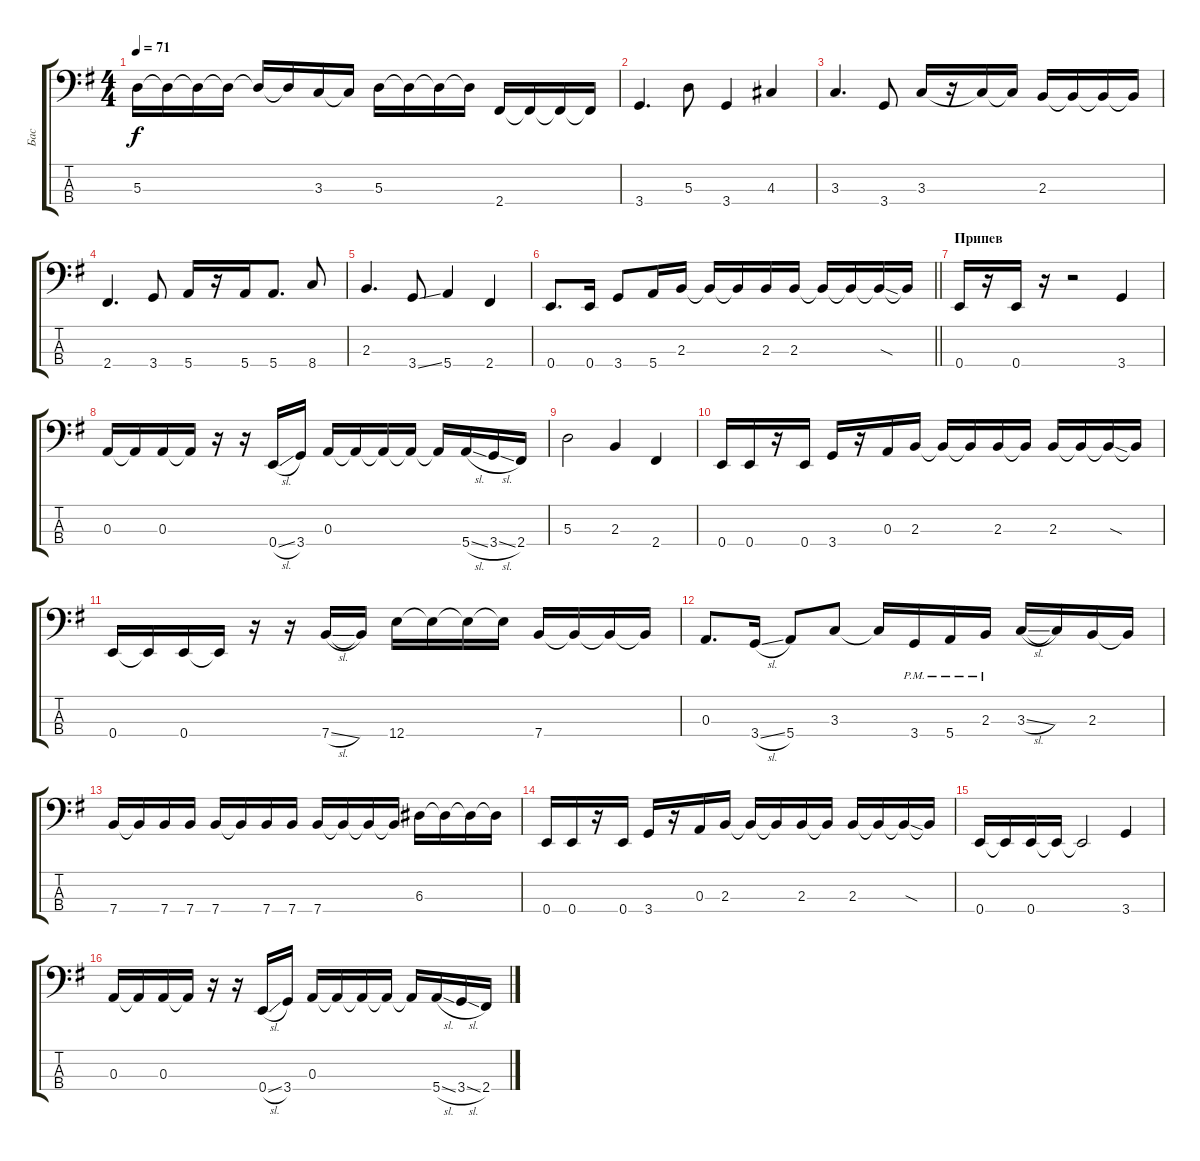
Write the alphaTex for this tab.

\track ("Бас" "Бас") {instrument electricbassfinger}
\staff {score tabs}
\tuning (G2 D2 A1 E1) {hide}
\ts (4 4)
\tempo 71
\clef f4
\ks eminor
5.3.16{dy f} 5.3{t}.16 5.3{t}.16 5.3{t}.16 5.3{t}.16 5.3{t}.16 3.3.16 3.3{t}.16 5.3.16 5.3{t}.16 5.3{t}.16 5.3{t}.16 2.4.16 2.4{t}.16 2.4{t}.16 2.4{t}.16 |
3.4.4{d} 5.3.8 3.4.4 4.3.4 |
3.3.4{d} 3.4.8 3.3.16 r.16 3.3{t}.16 3.3{t}.16 2.3.16 2.3{t}.16 2.3{t}.16 2.3{t}.16 |
2.4.4{d} 3.4.8 5.4.16 r.16 5.4.16 5.4.8{d} 8.4.8 |
2.3.4{d} 3.4{ss}.8 5.4.4 2.4.4 |
\barLineRight lightlight
0.4.8{d} 0.4.16 3.4.8 5.4.16 2.3.16 2.3{t}.16 2.3{t}.16 2.3.16 2.3.16 2.3{t}.16 2.3{t}.16 2.3{sod t}.16 2.3{t}.16 |
\section ("" "Припев")
0.4.16 r.16 0.4.16 r.16 r.2 3.4.4 |
0.3.16 0.3{t}.16 0.3.16 0.3{t}.16 r.16 r.16 0.4{sl}.16 3.4.16 0.3.16 0.3{t}.16 0.3{t}.16 0.3{t}.16 0.3{t}.16 5.4{sl}.16 3.4{sl}.16 2.4.16 |
5.3.2 2.3.4 2.4.4 |
0.4.16 0.4.16 r.16 0.4.16 3.4.16 r.16 0.3.16 2.3.16 2.3{t}.16 2.3{t}.16 2.3.16 2.3{t}.16 2.3.16 2.3{t}.16 2.3{sod t}.16 2.3{t}.16 |
0.4.16 0.4{t}.16 0.4.16 0.4{t}.16 r.16 r.16 7.4{sl}.16 7.4{t}.16 12.4.16 12.4{t}.16 12.4{t}.16 12.4{t}.16 7.4.16 7.4{t}.16 7.4{t}.16 7.4{t}.16 |
0.3.8{d} 3.4{sl}.16 5.4.8 3.3.8 3.3{t}.16 3.4{pm}.16 5.4{pm}.16 2.3{pm}.16 3.3{sl}.16 3.3{t}.16 2.3.16 2.3{t}.16 |
7.4.16 7.4{t}.16 7.4.16 7.4.16 7.4.16 7.4{t}.16 7.4.16 7.4.16 7.4.16 7.4{t}.16 7.4{t}.16 7.4{t}.16 6.3.16 6.3{t}.16 6.3{t}.16 6.3{t}.16 |
0.4.16 0.4.16 r.16 0.4.16 3.4.16 r.16 0.3.16 2.3.16 2.3{t}.16 2.3{t}.16 2.3.16 2.3{t}.16 2.3.16 2.3{t}.16 2.3{sod t}.16 2.3{t}.16 |
0.4.16 0.4{t}.16 0.4.16 0.4{t}.16 0.4{t}.2 3.4.4 |
0.3.16 0.3{t}.16 0.3.16 0.3{t}.16 r.16 r.16 0.4{sl}.16 3.4.16 0.3.16 0.3{t}.16 0.3{t}.16 0.3{t}.16 0.3{t}.16 5.4{sl}.16 3.4{sl}.16 2.4.16
